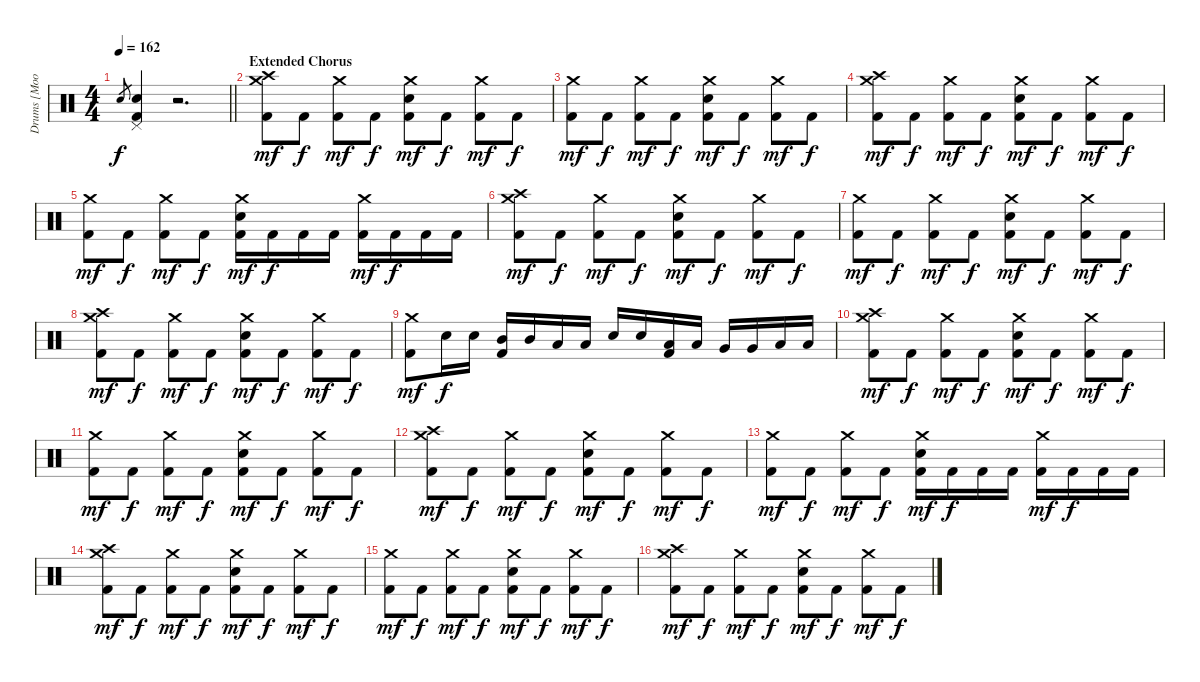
\track ("Drums [Moose]" "Drums [Moo") {instrument percussion}
\staff {score}
\articulation defaults
\ts (4 4)
\tempo 162
\clef neutral
\barLineRight lightlight
\ks c "Snare (hit) 2".8{gr dy f}
("Kick (hit) 2" "Snare (hit) 2" "Pedal Hi-Hat (hit)").4 r.2{d} |
\section ("" "Extended Chorus")
("Kick (hit) 2" "Crash high (hit)" "Crash medium (hit)").8{dy mf} "Kick (hit) 2".8{dy f} ("Kick (hit) 2" "Crash medium (hit)").8{dy mf} "Kick (hit) 2".8{dy f} ("Kick (hit) 2" "Snare (hit) 2" "Crash medium (hit)").8{dy mf} "Kick (hit) 2".8{dy f} ("Kick (hit) 2" "Crash medium (hit)").8{dy mf} "Kick (hit) 2".8{dy f} |
("Kick (hit) 2" "Crash medium (hit)").8{dy mf} "Kick (hit) 2".8{dy f} ("Kick (hit) 2" "Crash medium (hit)").8{dy mf} "Kick (hit) 2".8{dy f} ("Kick (hit) 2" "Snare (hit) 2" "Crash medium (hit)").8{dy mf} "Kick (hit) 2".8{dy f} ("Kick (hit) 2" "Crash medium (hit)").8{dy mf} "Kick (hit) 2".8{dy f} |
("Kick (hit) 2" "Crash high (hit)" "Crash medium (hit)").8{dy mf} "Kick (hit) 2".8{dy f} ("Kick (hit) 2" "Crash medium (hit)").8{dy mf} "Kick (hit) 2".8{dy f} ("Kick (hit) 2" "Snare (hit) 2" "Crash medium (hit)").8{dy mf} "Kick (hit) 2".8{dy f} ("Kick (hit) 2" "Crash medium (hit)").8{dy mf} "Kick (hit) 2".8{dy f} |
("Kick (hit) 2" "Crash medium (hit)").8{dy mf} "Kick (hit) 2".8{dy f} ("Kick (hit) 2" "Crash medium (hit)").8{dy mf} "Kick (hit) 2".8{dy f} ("Kick (hit) 2" "Snare (hit) 2" "Crash medium (hit)").16{dy mf} "Kick (hit) 2".16{dy f} "Kick (hit) 2".16 "Kick (hit) 2".16 ("Kick (hit) 2" "Crash medium (hit)").16{dy mf} "Kick (hit) 2".16{dy f} "Kick (hit) 2".16 "Kick (hit) 2".16 |
("Kick (hit) 2" "Crash high (hit)" "Crash medium (hit)").8{dy mf} "Kick (hit) 2".8{dy f} ("Kick (hit) 2" "Crash medium (hit)").8{dy mf} "Kick (hit) 2".8{dy f} ("Kick (hit) 2" "Snare (hit) 2" "Crash medium (hit)").8{dy mf} "Kick (hit) 2".8{dy f} ("Kick (hit) 2" "Crash medium (hit)").8{dy mf} "Kick (hit) 2".8{dy f} |
("Kick (hit) 2" "Crash medium (hit)").8{dy mf} "Kick (hit) 2".8{dy f} ("Kick (hit) 2" "Crash medium (hit)").8{dy mf} "Kick (hit) 2".8{dy f} ("Kick (hit) 2" "Snare (hit) 2" "Crash medium (hit)").8{dy mf} "Kick (hit) 2".8{dy f} ("Kick (hit) 2" "Crash medium (hit)").8{dy mf} "Kick (hit) 2".8{dy f} |
("Kick (hit) 2" "Crash high (hit)" "Crash medium (hit)").8{dy mf} "Kick (hit) 2".8{dy f} ("Kick (hit) 2" "Crash medium (hit)").8{dy mf} "Kick (hit) 2".8{dy f} ("Kick (hit) 2" "Snare (hit) 2" "Crash medium (hit)").8{dy mf} "Kick (hit) 2".8{dy f} ("Kick (hit) 2" "Crash medium (hit)").8{dy mf} "Kick (hit) 2".8{dy f} |
("Kick (hit) 2" "Crash medium (hit)").8{dy mf} "Snare (hit) 2".16{dy f} "Snare (hit) 2".16 ("Kick (hit) 2" "Mid Tom (hit)").16 "Mid Tom (hit)".16 "Low Tom (hit)".16 "Low Tom (hit)".16 "Snare (hit) 2".16 "Snare (hit) 2".16 ("Kick (hit) 2" "Low Tom (hit)").16 "Low Tom (hit)".16 "Very Low Tom (hit)".16 "Very Low Tom (hit)".16 "Low Floor Tom (hit)".16 "Low Floor Tom (hit)".16 |
("Kick (hit) 2" "Crash high (hit)" "Crash medium (hit)").8{dy mf} "Kick (hit) 2".8{dy f} ("Kick (hit) 2" "Crash medium (hit)").8{dy mf} "Kick (hit) 2".8{dy f} ("Kick (hit) 2" "Snare (hit) 2" "Crash medium (hit)").8{dy mf} "Kick (hit) 2".8{dy f} ("Kick (hit) 2" "Crash medium (hit)").8{dy mf} "Kick (hit) 2".8{dy f} |
("Kick (hit) 2" "Crash medium (hit)").8{dy mf} "Kick (hit) 2".8{dy f} ("Kick (hit) 2" "Crash medium (hit)").8{dy mf} "Kick (hit) 2".8{dy f} ("Kick (hit) 2" "Snare (hit) 2" "Crash medium (hit)").8{dy mf} "Kick (hit) 2".8{dy f} ("Kick (hit) 2" "Crash medium (hit)").8{dy mf} "Kick (hit) 2".8{dy f} |
("Kick (hit) 2" "Crash high (hit)" "Crash medium (hit)").8{dy mf} "Kick (hit) 2".8{dy f} ("Kick (hit) 2" "Crash medium (hit)").8{dy mf} "Kick (hit) 2".8{dy f} ("Kick (hit) 2" "Snare (hit) 2" "Crash medium (hit)").8{dy mf} "Kick (hit) 2".8{dy f} ("Kick (hit) 2" "Crash medium (hit)").8{dy mf} "Kick (hit) 2".8{dy f} |
("Kick (hit) 2" "Crash medium (hit)").8{dy mf} "Kick (hit) 2".8{dy f} ("Kick (hit) 2" "Crash medium (hit)").8{dy mf} "Kick (hit) 2".8{dy f} ("Kick (hit) 2" "Snare (hit) 2" "Crash medium (hit)").16{dy mf} "Kick (hit) 2".16{dy f} "Kick (hit) 2".16 "Kick (hit) 2".16 ("Kick (hit) 2" "Crash medium (hit)").16{dy mf} "Kick (hit) 2".16{dy f} "Kick (hit) 2".16 "Kick (hit) 2".16 |
("Kick (hit) 2" "Crash high (hit)" "Crash medium (hit)").8{dy mf} "Kick (hit) 2".8{dy f} ("Kick (hit) 2" "Crash medium (hit)").8{dy mf} "Kick (hit) 2".8{dy f} ("Kick (hit) 2" "Snare (hit) 2" "Crash medium (hit)").8{dy mf} "Kick (hit) 2".8{dy f} ("Kick (hit) 2" "Crash medium (hit)").8{dy mf} "Kick (hit) 2".8{dy f} |
("Kick (hit) 2" "Crash medium (hit)").8{dy mf} "Kick (hit) 2".8{dy f} ("Kick (hit) 2" "Crash medium (hit)").8{dy mf} "Kick (hit) 2".8{dy f} ("Kick (hit) 2" "Snare (hit) 2" "Crash medium (hit)").8{dy mf} "Kick (hit) 2".8{dy f} ("Kick (hit) 2" "Crash medium (hit)").8{dy mf} "Kick (hit) 2".8{dy f} |
("Kick (hit) 2" "Crash high (hit)" "Crash medium (hit)").8{dy mf} "Kick (hit) 2".8{dy f} ("Kick (hit) 2" "Crash medium (hit)").8{dy mf} "Kick (hit) 2".8{dy f} ("Kick (hit) 2" "Snare (hit) 2" "Crash medium (hit)").8{dy mf} "Kick (hit) 2".8{dy f} ("Kick (hit) 2" "Crash medium (hit)").8{dy mf} "Kick (hit) 2".8{dy f}
